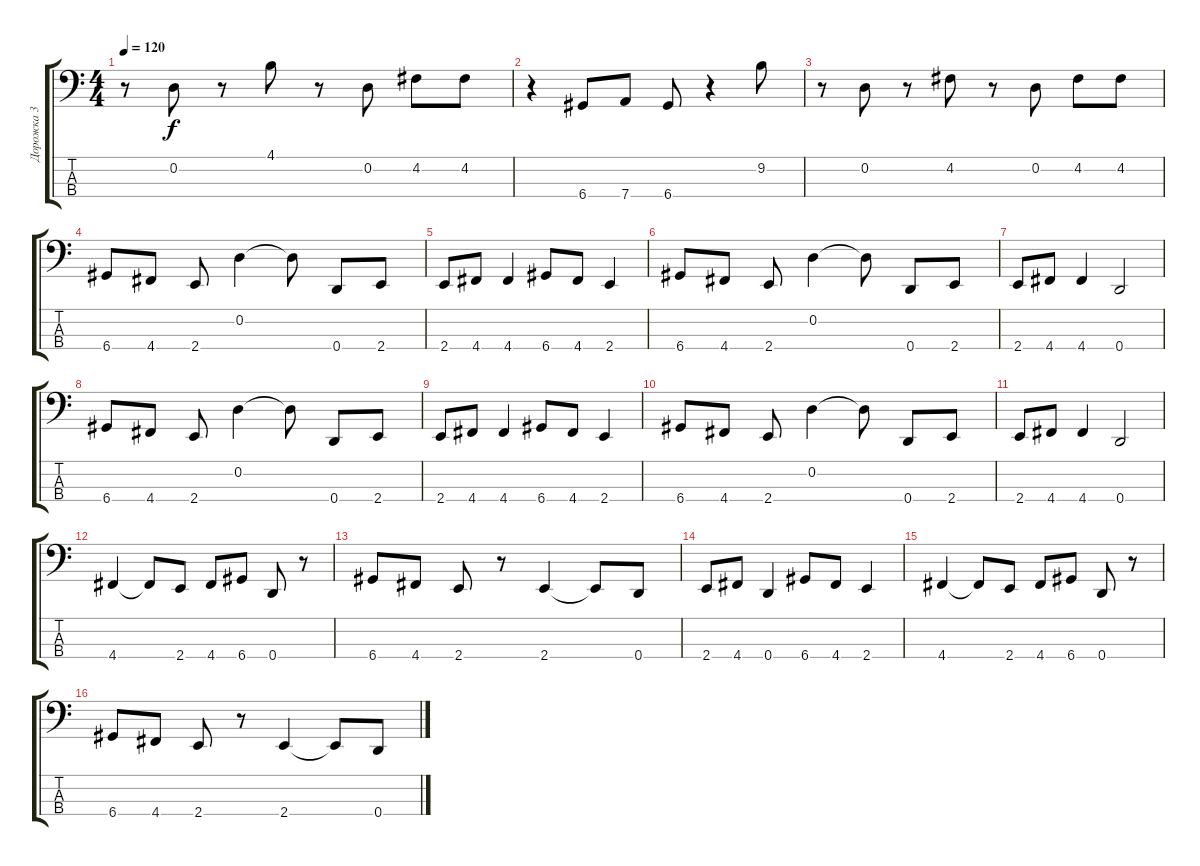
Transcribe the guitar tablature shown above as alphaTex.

\track ("Дорожка 3" "Дорожка 3") {instrument electricbassfinger}
\staff {score tabs}
\tuning (G2 D2 A1 D1) {hide}
\ts (4 4)
\tempo 120
\clef f4
\ks c
r.8{dy f} 0.2.8 r.8 4.1.8 r.8 0.2.8 4.2.8 4.2.8 |
r.4 6.4.8 7.4.8 6.4.8 r.4 9.2.8 |
r.8 0.2.8 r.8 4.2.8 r.8 0.2.8 4.2.8 4.2.8 |
6.4.8 4.4.8 2.4.8 0.2.4 0.2{t}.8 0.4.8 2.4.8 |
2.4.8 4.4.8 4.4.4 6.4.8 4.4.8 2.4.4 |
6.4.8 4.4.8 2.4.8 0.2.4 0.2{t}.8 0.4.8 2.4.8 |
2.4.8 4.4.8 4.4.4 0.4.2 |
6.4.8 4.4.8 2.4.8 0.2.4 0.2{t}.8 0.4.8 2.4.8 |
2.4.8 4.4.8 4.4.4 6.4.8 4.4.8 2.4.4 |
6.4.8 4.4.8 2.4.8 0.2.4 0.2{t}.8 0.4.8 2.4.8 |
2.4.8 4.4.8 4.4.4 0.4.2 |
4.4.4 4.4{t}.8 2.4.8 4.4.8 6.4.8 0.4.8 r.8 |
6.4.8 4.4.8 2.4.8 r.8 2.4.4 2.4{t}.8 0.4.8 |
2.4.8 4.4.8 0.4.4 6.4.8 4.4.8 2.4.4 |
4.4.4 4.4{t}.8 2.4.8 4.4.8 6.4.8 0.4.8 r.8 |
6.4.8 4.4.8 2.4.8 r.8 2.4.4 2.4{t}.8 0.4.8
